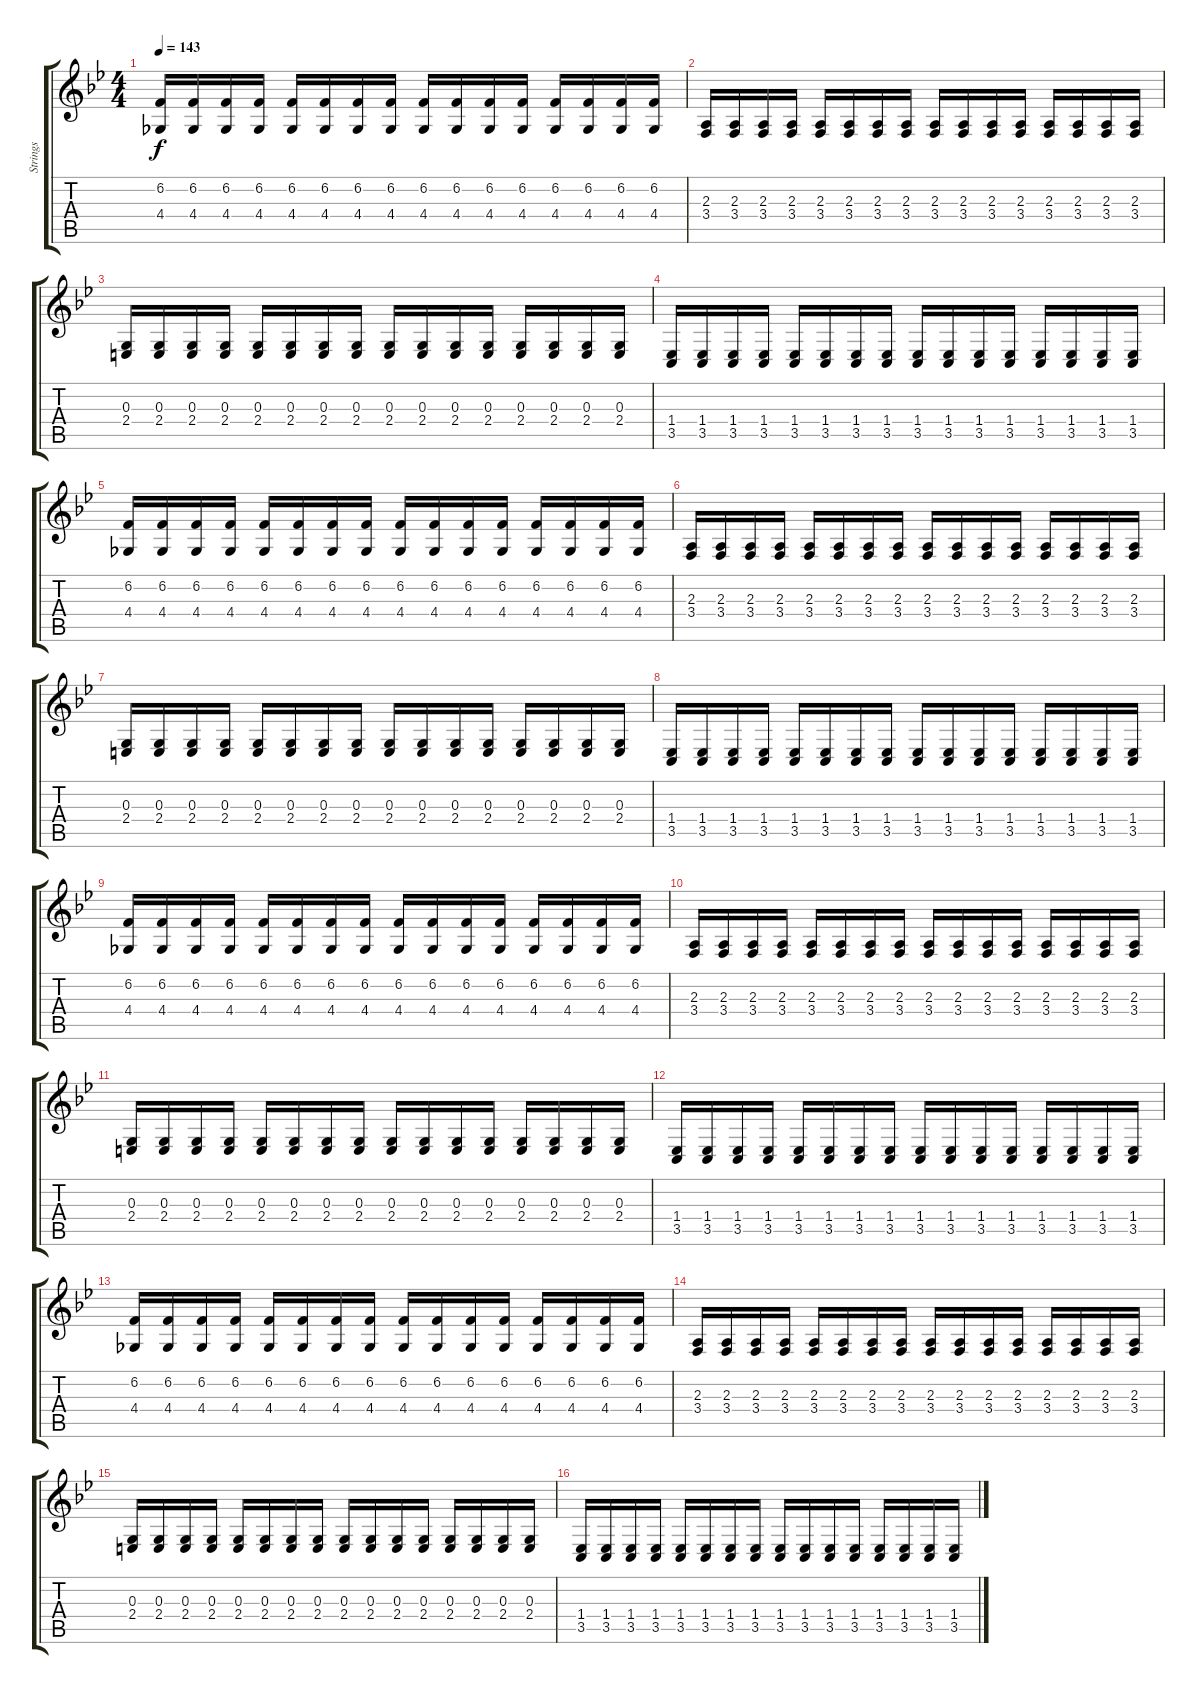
\track ("Strings" "Strings") {instrument stringensemble2}
\staff {score tabs}
\tuning (E4 B3 G3 D3 A2 E2) {hide}
\ts (4 4)
\tempo 143
\clef g2
\ks gminor
(6.2 4.4).16{dy f} (6.2 4.4).16 (6.2 4.4).16 (6.2 4.4).16 (6.2 4.4).16 (6.2 4.4).16 (6.2 4.4).16 (6.2 4.4).16 (6.2 4.4).16 (6.2 4.4).16 (6.2 4.4).16 (6.2 4.4).16 (6.2 4.4).16 (6.2 4.4).16 (6.2 4.4).16 (6.2 4.4).16 |
(2.3 3.4).16 (2.3 3.4).16 (2.3 3.4).16 (2.3 3.4).16 (2.3 3.4).16 (2.3 3.4).16 (2.3 3.4).16 (2.3 3.4).16 (2.3 3.4).16 (2.3 3.4).16 (2.3 3.4).16 (2.3 3.4).16 (2.3 3.4).16 (2.3 3.4).16 (2.3 3.4).16 (2.3 3.4).16 |
(0.3 2.4).16 (0.3 2.4).16 (0.3 2.4).16 (0.3 2.4).16 (0.3 2.4).16 (0.3 2.4).16 (0.3 2.4).16 (0.3 2.4).16 (0.3 2.4).16 (0.3 2.4).16 (0.3 2.4).16 (0.3 2.4).16 (0.3 2.4).16 (0.3 2.4).16 (0.3 2.4).16 (0.3 2.4).16 |
(1.4 3.5).16 (1.4 3.5).16 (1.4 3.5).16 (1.4 3.5).16 (1.4 3.5).16 (1.4 3.5).16 (1.4 3.5).16 (1.4 3.5).16 (1.4 3.5).16 (1.4 3.5).16 (1.4 3.5).16 (1.4 3.5).16 (1.4 3.5).16 (1.4 3.5).16 (1.4 3.5).16 (1.4 3.5).16 |
(6.2 4.4).16 (6.2 4.4).16 (6.2 4.4).16 (6.2 4.4).16 (6.2 4.4).16 (6.2 4.4).16 (6.2 4.4).16 (6.2 4.4).16 (6.2 4.4).16 (6.2 4.4).16 (6.2 4.4).16 (6.2 4.4).16 (6.2 4.4).16 (6.2 4.4).16 (6.2 4.4).16 (6.2 4.4).16 |
(2.3 3.4).16 (2.3 3.4).16 (2.3 3.4).16 (2.3 3.4).16 (2.3 3.4).16 (2.3 3.4).16 (2.3 3.4).16 (2.3 3.4).16 (2.3 3.4).16 (2.3 3.4).16 (2.3 3.4).16 (2.3 3.4).16 (2.3 3.4).16 (2.3 3.4).16 (2.3 3.4).16 (2.3 3.4).16 |
(0.3 2.4).16 (0.3 2.4).16 (0.3 2.4).16 (0.3 2.4).16 (0.3 2.4).16 (0.3 2.4).16 (0.3 2.4).16 (0.3 2.4).16 (0.3 2.4).16 (0.3 2.4).16 (0.3 2.4).16 (0.3 2.4).16 (0.3 2.4).16 (0.3 2.4).16 (0.3 2.4).16 (0.3 2.4).16 |
(1.4 3.5).16 (1.4 3.5).16 (1.4 3.5).16 (1.4 3.5).16 (1.4 3.5).16 (1.4 3.5).16 (1.4 3.5).16 (1.4 3.5).16 (1.4 3.5).16 (1.4 3.5).16 (1.4 3.5).16 (1.4 3.5).16 (1.4 3.5).16 (1.4 3.5).16 (1.4 3.5).16 (1.4 3.5).16 |
(6.2 4.4).16 (6.2 4.4).16 (6.2 4.4).16 (6.2 4.4).16 (6.2 4.4).16 (6.2 4.4).16 (6.2 4.4).16 (6.2 4.4).16 (6.2 4.4).16 (6.2 4.4).16 (6.2 4.4).16 (6.2 4.4).16 (6.2 4.4).16 (6.2 4.4).16 (6.2 4.4).16 (6.2 4.4).16 |
(2.3 3.4).16 (2.3 3.4).16 (2.3 3.4).16 (2.3 3.4).16 (2.3 3.4).16 (2.3 3.4).16 (2.3 3.4).16 (2.3 3.4).16 (2.3 3.4).16 (2.3 3.4).16 (2.3 3.4).16 (2.3 3.4).16 (2.3 3.4).16 (2.3 3.4).16 (2.3 3.4).16 (2.3 3.4).16 |
(0.3 2.4).16 (0.3 2.4).16 (0.3 2.4).16 (0.3 2.4).16 (0.3 2.4).16 (0.3 2.4).16 (0.3 2.4).16 (0.3 2.4).16 (0.3 2.4).16 (0.3 2.4).16 (0.3 2.4).16 (0.3 2.4).16 (0.3 2.4).16 (0.3 2.4).16 (0.3 2.4).16 (0.3 2.4).16 |
(1.4 3.5).16 (1.4 3.5).16 (1.4 3.5).16 (1.4 3.5).16 (1.4 3.5).16 (1.4 3.5).16 (1.4 3.5).16 (1.4 3.5).16 (1.4 3.5).16 (1.4 3.5).16 (1.4 3.5).16 (1.4 3.5).16 (1.4 3.5).16 (1.4 3.5).16 (1.4 3.5).16 (1.4 3.5).16 |
(6.2 4.4).16 (6.2 4.4).16 (6.2 4.4).16 (6.2 4.4).16 (6.2 4.4).16 (6.2 4.4).16 (6.2 4.4).16 (6.2 4.4).16 (6.2 4.4).16 (6.2 4.4).16 (6.2 4.4).16 (6.2 4.4).16 (6.2 4.4).16 (6.2 4.4).16 (6.2 4.4).16 (6.2 4.4).16 |
(2.3 3.4).16 (2.3 3.4).16 (2.3 3.4).16 (2.3 3.4).16 (2.3 3.4).16 (2.3 3.4).16 (2.3 3.4).16 (2.3 3.4).16 (2.3 3.4).16 (2.3 3.4).16 (2.3 3.4).16 (2.3 3.4).16 (2.3 3.4).16 (2.3 3.4).16 (2.3 3.4).16 (2.3 3.4).16 |
(0.3 2.4).16 (0.3 2.4).16 (0.3 2.4).16 (0.3 2.4).16 (0.3 2.4).16 (0.3 2.4).16 (0.3 2.4).16 (0.3 2.4).16 (0.3 2.4).16 (0.3 2.4).16 (0.3 2.4).16 (0.3 2.4).16 (0.3 2.4).16 (0.3 2.4).16 (0.3 2.4).16 (0.3 2.4).16 |
(1.4 3.5).16 (1.4 3.5).16 (1.4 3.5).16 (1.4 3.5).16 (1.4 3.5).16 (1.4 3.5).16 (1.4 3.5).16 (1.4 3.5).16 (1.4 3.5).16 (1.4 3.5).16 (1.4 3.5).16 (1.4 3.5).16 (1.4 3.5).16 (1.4 3.5).16 (1.4 3.5).16 (1.4 3.5).16
